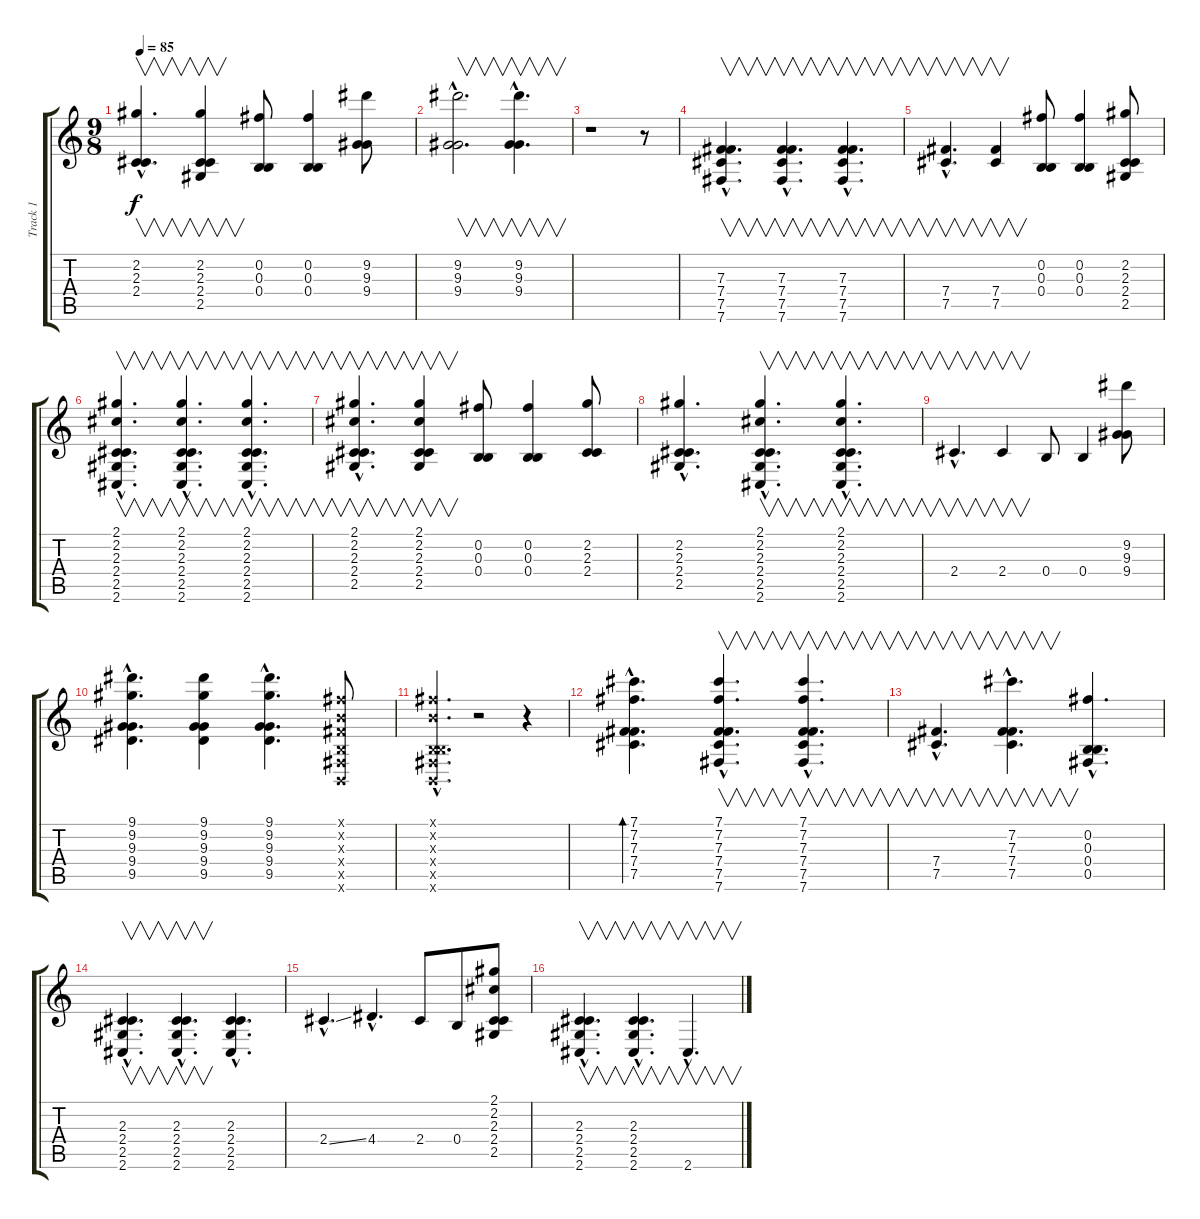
\track ("Track 1" "Track 1") {instrument acousticguitarsteel}
\staff {score tabs}
\tuning (B3 Gb4 B2 B2 Gb2 B1) {hide}
\ts (9 8)
\tempo 85
\clef g2
\ks c
(2.2{hac} 2.3{hac} 2.4{hac}).4{v d dy f} (2.2 2.3 2.4 2.5).4{v} (0.2 0.3 0.4).8 (0.2 0.3 0.4).4 (9.2 9.3 9.4).8 |
(9.2{hac} 9.3{hac} 9.4{hac}).2{v d} (9.2{hac} 9.3{hac} 9.4{hac}).4{v d} |
r.1 r.8 |
(7.3{hac} 7.4{hac} 7.5{hac} 7.6{hac}).4{v d} (7.3{hac} 7.4{hac} 7.5{hac} 7.6{hac}).4{v d} (7.3{hac} 7.4{hac} 7.5{hac} 7.6{hac}).4{v d} |
(7.4{hac} 7.5{hac}).4{v d} (7.4 7.5).4{v} (0.2 0.3 0.4).8 (0.2 0.3 0.4).4 (2.2 2.3 2.4 2.5).8 |
(2.1{hac} 2.2{hac} 2.3{hac} 2.4{hac} 2.5{hac} 2.6{hac}).4{v d} (2.1{hac} 2.2{hac} 2.3{hac} 2.4{hac} 2.5{hac} 2.6{hac}).4{v d} (2.1{hac} 2.2{hac} 2.3{hac} 2.4{hac} 2.5{hac} 2.6{hac}).4{v d} |
(2.1{hac} 2.2{hac} 2.3{hac} 2.4{hac} 2.5{hac}).4{v d} (2.1 2.2 2.3 2.4 2.5).4{v} (0.2 0.3 0.4).8 (0.2 0.3 0.4).4 (2.2 2.3 2.4).8 |
(2.2{hac} 2.3{hac} 2.4{hac} 2.5{hac}).4{d} (2.1{hac} 2.2{hac} 2.3{hac} 2.4{hac} 2.5{hac} 2.6{hac}).4{v d} (2.1{hac} 2.2{hac} 2.3{hac} 2.4{hac} 2.5{hac} 2.6{hac}).4{v d} |
2.4{hac}.4{v d} 2.4.4{v} 0.4.8 0.4.4 (9.2 9.3 9.4).8 |
(9.1{hac} 9.2{hac} 9.3{hac} 9.4{hac} 9.5{hac}).4{d} (9.1 9.2 9.3 9.4 9.5).4 (9.1{hac} 9.2{hac} 9.3{hac} 9.4{hac} 9.5{hac}).4{d} (0.1{x} 0.2{x} 0.3{x} 7.4{x} 0.5{x} 0.6{x}).8 |
(0.1{hac x} 0.2{hac x} 0.3{hac x} 0.4{hac x} 0.5{hac x} 0.6{hac x}).4{d} r.2 r.4 |
(7.1{hac} 7.2{hac} 7.3{hac} 7.4{hac} 7.5{hac}).4{d bd 120} (7.1{hac} 7.2{hac} 7.3{hac} 7.4{hac} 7.5{hac} 7.6{hac}).4{v d} (7.1{hac} 7.2{hac} 7.3{hac} 7.4{hac} 7.5{hac} 7.6{hac}).4{v d} |
(7.4{hac} 7.5{hac}).4{v d} (7.2{hac} 7.3{hac} 7.4{hac} 7.5{hac}).4{v d} (0.2{hac} 0.3{hac} 0.4{hac} 0.5{hac}).4{d} |
(2.3{hac} 2.4{hac} 2.5{hac} 2.6{hac}).4{v d} (2.3{hac} 2.4{hac} 2.5{hac} 2.6{hac}).4{v d} (2.3{hac} 2.4{hac} 2.5{hac} 2.6{hac}).4{d} |
2.4{ss hac}.4{d} 4.4{hac}.4{d} 2.4.8 0.4.8 (2.1 2.2 2.3 2.4 2.5).8 |
(2.3{hac} 2.4{hac} 2.5{hac} 2.6{hac}).4{v d} (2.3{hac} 2.4{hac} 2.5{hac} 2.6{hac}).4{v d} 2.6{hac}.4{v d}
